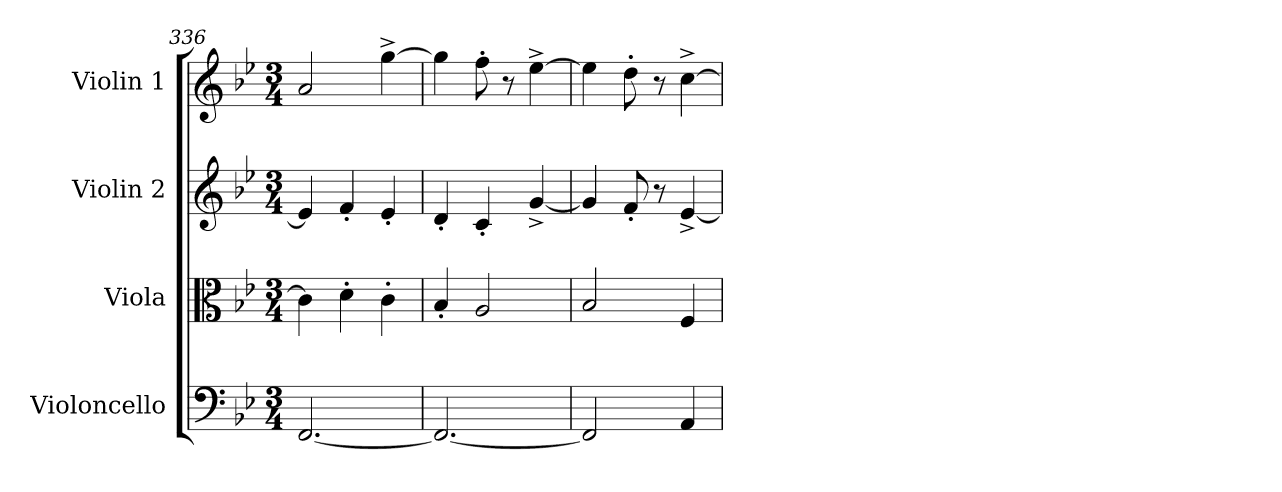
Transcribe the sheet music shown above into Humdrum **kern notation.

**kern	**kern	**kern	**kern
*part4	*part3	*part2	*part1
*staff4	*staff3	*staff2	*staff1
*I"Violoncello	*I"Viola	*I"Violin 2	*I"Violin 1
*I'Vc	*I'Vla	*I'Vln	*I'Vln
!!LO:LB:g=z
*clefF4	*clefC3	*clefG2	*clefG2
*k[b-e-]	*k[b-e-]	*k[b-e-]	*k[b-e-]
*M3/4	*M3/4	*M3/4	*M3/4
=336	=336	=336	=336
[2.FF/	4c\]	4e-/]	2a/
.	4d'\	4f'/	.
.	4c'\	4e-'/	[4gg^\
=337	=337	=337	=337
2.FF/_	4B-'/	4d'/	4gg\]
.	2A/	4c'/	8ff'\
.	.	.	8r
.	.	[4g^/	[4ee-^\
=338	=338	=338	=338
2FF/]	2B-/	4g/]	4ee-\]
.	.	8f'/	8dd'\
.	.	8r	8r
4AA/	4F/	[4e-^/	[4cc^\
=	=	=	=
*-	*-	*-	*-
